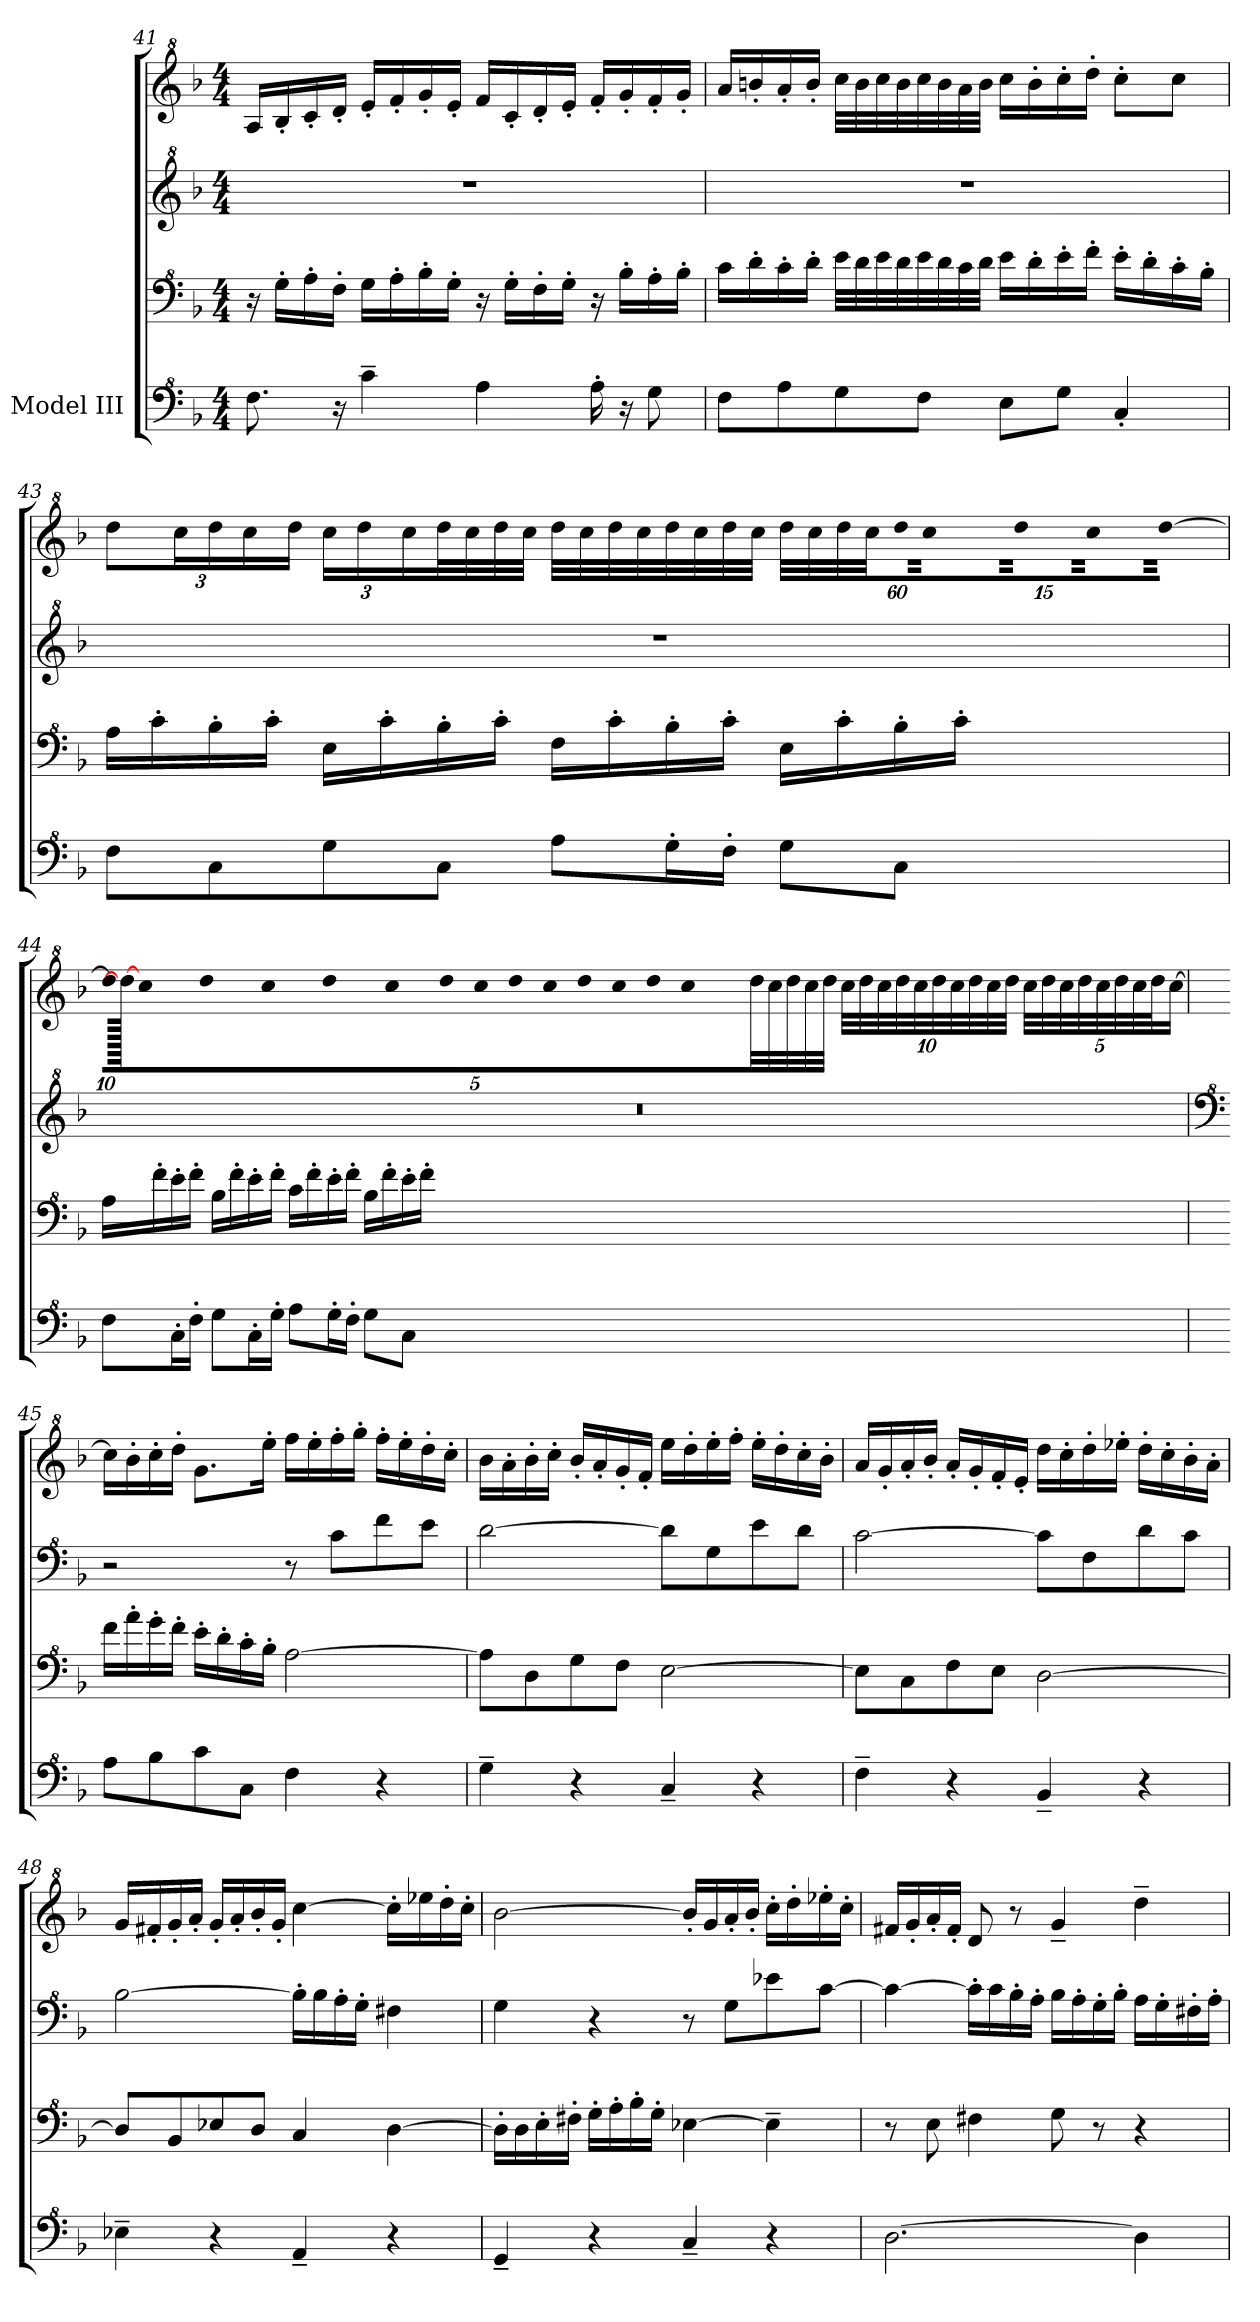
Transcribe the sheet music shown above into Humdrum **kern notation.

**kern	**kern	**kern	**kern
*part1	*part1	*part1	*part1
*staff4	*staff3	*staff2	*staff1
*I"Model III	*	*	*
*clefF^4	*clefF^4	*clefG^2	*clefG^2
*k[b-]	*k[b-]	*k[b-]	*k[b-]
*M4/4	*M4/4	*M4/4	*M4/4
=41	=41	=41	=41
8.f\	16r	1r	16a/LL
.	16g'\LL	.	16b-'/
.	16a'\	.	16cc'/
16r	16f'\JJ	.	16dd'/JJ
4cc~\	16g\LL	.	16ee'/LL
.	16a'\	.	16ff'/
.	16b-'\	.	16gg'/
.	16g'\JJ	.	16ee'/JJ
4a\	16r	.	16ff/LL
.	16g'\LL	.	16cc'/
.	16f'\	.	16dd'/
.	16g'\JJ	.	16ee'/JJ
16a'\	16r	.	16ff'/LL
16r	16b-'\LL	.	16gg'/
8g\	16a'\	.	16ff'/
.	16b-'\JJ	.	16gg'/JJ
!!LO:LB:g=z
=42	=42	=42	=42
8f\L	16cc\LL	1r	16aa/LL
.	16dd'\	.	16bbn'/
8a\	16cc'\	.	16aa'/
.	16dd'\JJ	.	16bb'/JJ
8g\	32ee\LLL	.	32ccc\LLL
.	32dd\	.	32bb\
.	32ee\	.	32ccc\
.	32dd\	.	32bb\
8f\J	32ee\	.	32ccc\
.	32dd\	.	32bb\
.	32cc\	.	32aa\
.	32dd\JJJ	.	32bb\JJJ
8e\L	16ee\LL	.	16ccc\LL
.	16dd'\	.	16bb'\
8g\J	16ee'\	.	16ccc'\
.	16ff'\JJ	.	16ddd'\JJ
4c'/	16ee'\LL	.	8ccc'\L
.	16dd'\	.	.
.	16cc'\	.	8ccc\J
.	16b-'\JJ	.	.
!!LO:PB:g=z
=43	=43	=43	=43
*	*	*	*Xbrackettup
8f\L	16a\LL	1r	12ddd\L
.	16cc'\	.	.
.	.	.	24ccc\L
8c\	16b-'\	.	24ddd\
.	.	.	24ccc\
.	16cc'\JJ	.	.
.	.	.	24ddd\JJ
8g\	16e\LL	.	24ccc\LL
.	.	.	24ddd\
.	16cc'\	.	.
.	.	.	24ccc\
8c\J	16b-'\	.	32ddd\L
.	.	.	32ccc\
.	16cc'\JJ	.	32ddd\
.	.	.	32ccc\JJJ
8a\L	16f\LL	.	32ddd\LLL
.	.	.	32ccc\
.	16cc'\	.	32ddd\
.	.	.	32ccc\
16g'\L	16b-'\	.	32ddd\
.	.	.	32ccc\
16f'\JJ	16cc'\JJ	.	32ddd\
.	.	.	32ccc\JJJ
8g\L	16e\LL	.	32ddd\LLL
.	.	.	32ccc\
.	16cc'\	.	32ddd\
.	.	.	32ccc\
!	!	!	!LO:N:vis=32
8c\J	16b-'\	.	1920%53ddd\
.	.	.	1920ryy
!	!	!	!LO:N:vis=32
.	.	.	1920%53ccc\
.	.	.	1920ryy
!	!	!	!LO:N:vis=32
.	.	.	1920%53ddd\
.	16cc'\JJ	.	.
.	.	.	1920ryy
!	!	!	!LO:N:vis=32
.	.	.	1920%53ccc\
.	.	.	1920ryy
.	.	.	[80ddd\JJJk
!!LO:LB:g=z
=44	=44	=44	=44
!	!	!	!LO:N:vis=64
8f\L	16a\LL	1r	640%9ddd\KLLL]
.	.	.	640ddd\JJJk_
!	!	!	!LO:N:vis=32
.	.	.	1920%53ccc\
!	!	!	!LO:N:vis=32
.	.	.	1920%53ddd\
.	16ff'\	.	.
!	!	!	!LO:N:vis=32
.	.	.	1920%53ccc\
!	!	!	!LO:N:vis=32
.	.	.	1920%53ddd\
16c'\L	16ee'\	.	.
!	!	!	!LO:N:vis=32
.	.	.	1920%53ccc\
!	!	!	!LO:N:vis=32
.	.	.	1920%53ddd\
!	!	!	!LO:N:vis=32
.	.	.	1920%53ccc\
16f'\JJ	16ff'\JJ	.	.
!	!	!	!LO:N:vis=32
.	.	.	1920%53ddd\
!	!	!	!LO:N:vis=32
.	.	.	1920%53ccc\
8g\L	16b-\LL	.	.
!	!	!	!LO:N:vis=32
.	.	.	1920%53ddd\
!	!	!	!LO:N:vis=32
.	.	.	1920%53ccc\
.	16ff'\	.	.
!	!	!	!LO:N:vis=32
.	.	.	1920%53ddd\
!	!	!	!LO:N:vis=32
.	.	.	1920%53ccc\
.	.	.	1920ryy
16c'\L	16ee'\	.	40ddd\
.	.	.	40ccc\
.	.	.	40ddd\
16g'\JJ	16ff'\JJ	.	.
.	.	.	40ccc\
.	.	.	40ddd\JJJ
8a\L	16cc\LL	.	40ccc\LLL
.	.	.	40ddd\
.	.	.	40ccc\
.	16ff'\	.	.
.	.	.	40ddd\
.	.	.	40ccc\
16g'\L	16ee'\	.	40ddd\
.	.	.	40ccc\
.	.	.	40ddd\
16f'\JJ	16ff'\JJ	.	.
.	.	.	40ccc\
.	.	.	40ddd\JJJ
8g\L	16b-\LL	.	40ccc\LLL
.	.	.	40ddd\
.	.	.	40ccc\
.	16ff'\	.	.
.	.	.	40ddd\
.	.	.	40ccc\
8c\J	16ee'\	.	40ddd\
.	.	.	40ccc\
.	.	.	40ddd\J
.	16ff'\JJ	.	.
.	.	.	[20ccc\JJ
!!LO:LB:g=z
=45	=45	=45	=45
*	*	*clefF^4	*
8a\L	16ff\LL	2r	16ccc\LL]
.	16aa'\	.	16bb-'\
8b-\	16gg'\	.	16ccc'\
.	16ff'\JJ	.	16ddd'\JJ
8cc\	16ee'\LL	.	8.gg\L
.	16dd'\	.	.
8c\J	16cc'\	.	.
.	16b-'\JJ	.	16eee'\Jk
4f\	[2a\	8r	16fff\LL
.	.	.	16eee'\
.	.	8cc\L	16fff'\
.	.	.	16ggg'\JJ
4r	.	8ff\	16fff'\LL
.	.	.	16eee'\
.	.	8ee\J	16ddd'\
.	.	.	16ccc'\JJ
=46	=46	=46	=46
4g~\	8a\L]	[2dd\	16bb-\LL
.	.	.	16aa'\
.	8d\	.	16bb-'\
.	.	.	16ccc'\JJ
4r	8g\	.	16bb-'/LL
.	.	.	16aa'/
.	8f\J	.	16gg'/
.	.	.	16ff'/JJ
4c~/	[2e\	8dd\L]	16eee\LL
.	.	.	16ddd'\
.	.	8g\	16eee'\
.	.	.	16fff'\JJ
4r	.	8ee\	16eee'\LL
.	.	.	16ddd'\
.	.	8dd\J	16ccc'\
.	.	.	16bb-'\JJ
!!LO:PB:g=z
=47	=47	=47	=47
4f~\	8e\L]	[2cc\	16aa/LL
.	.	.	16gg'/
.	8c\	.	16aa'/
.	.	.	16bb-'/JJ
4r	8f\	.	16aa'/LL
.	.	.	16gg'/
.	8e\J	.	16ff'/
.	.	.	16ee'/JJ
4B-~/	[2d\	8cc\L]	16ddd\LL
.	.	.	16ccc'\
.	.	8f\	16ddd'\
.	.	.	16eee-X'\JJ
4r	.	8dd\	16ddd'\LL
.	.	.	16ccc'\
.	.	8cc\J	16bb-'\
.	.	.	16aa'\JJ
=48	=48	=48	=48
4e-X~\	8d/L]	[2b-\	16gg/LL
.	.	.	16ff#X'/
.	8B-/	.	16gg'/
.	.	.	16aa'/JJ
4r	8e-X/	.	16gg'/LL
.	.	.	16aa'/
.	8d/J	.	16bb-'/
.	.	.	16gg'/JJ
4A~/	4c/	16b-'\LL]	[4ccc\
.	.	16b-\	.
.	.	16a'\	.
.	.	16g'\JJ	.
4r	[4d\	4f#X\	16ccc'\LL]
.	.	.	16eee-X\
.	.	.	16ddd'\
.	.	.	16ccc'\JJ
!!LO:LB:g=z
=49	=49	=49	=49
4G~/	16d'\LL]	4g\	[2bb-\
.	16d\	.	.
.	16e'\	.	.
.	16f#X'\JJ	.	.
4r	16g'\LL	4r	.
.	16a'\	.	.
.	16b-'\	.	.
.	16g'\JJ	.	.
4c~/	[4e-X\	8r	16bb-'/LL]
.	.	.	16gg/
.	.	8g\L	16aa'/
.	.	.	16bb-'/JJ
4r	4e-~\]	8ee-X\	16ccc'\LL
.	.	.	16ddd'\
.	.	[8cc\J	16eee-X'\
.	.	.	16ccc'\JJ
=50	=50	=50	=50
[2.d\	8r	4cc\_	16ff#X/LL
.	.	.	16gg'/
.	8e\	.	16aa'/
.	.	.	16ff#'/JJ
.	4f#X\	16cc'\LL]	8dd/
.	.	16cc\	.
.	.	16b-'\	8r
.	.	16a'\JJ	.
.	8g\	16b-\LL	4gg~/
.	.	16a'\	.
.	8r	16g'\	.
.	.	16b-'\JJ	.
4d\]	4r	16a\LL	4ddd~\
.	.	16g'\	.
.	.	16f#X'\	.
.	.	16a'\JJ	.
=	=	=	=
*-	*-	*-	*-
